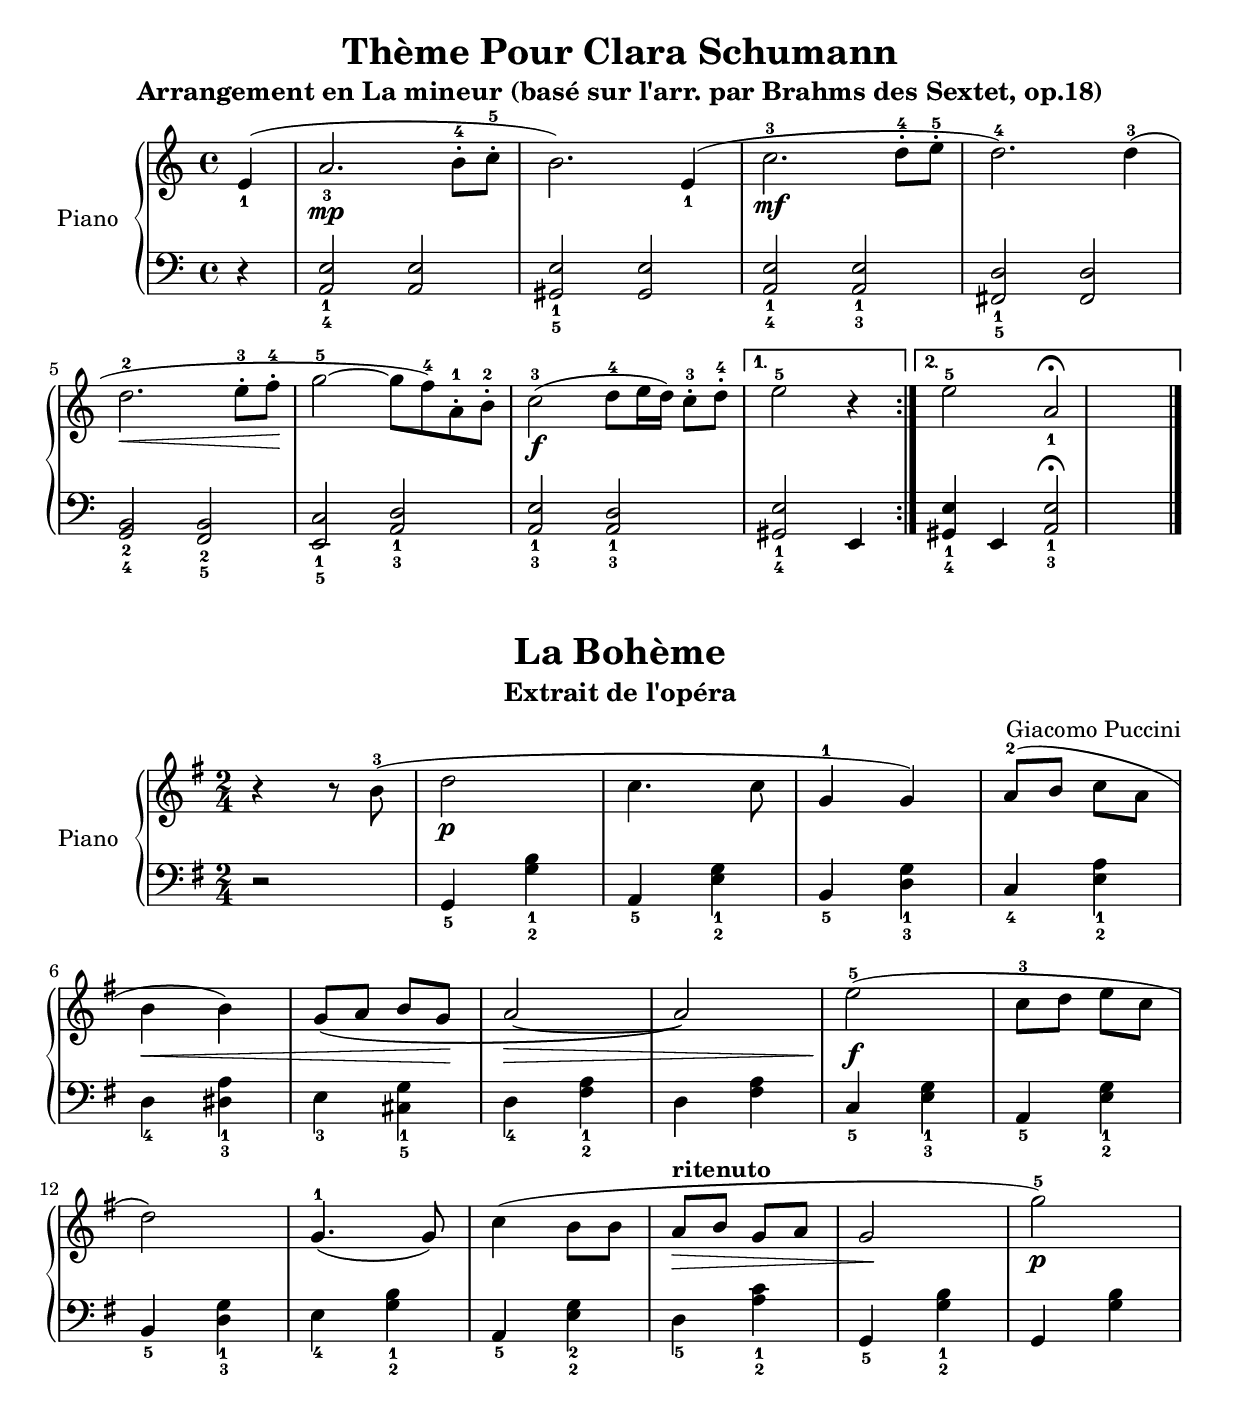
\version "2.18.2"
\language "italiano"
\version "2.18.2"
\language "italiano"
\paper{
  print-all-headers = ##t
}


global = {
  \key do \major
  \time 4/4
  \partial 4
}

right = \relative do'' {
  \global
  % Music follows here.
  \repeat volta 2 {
    mi,4_1(
    la2._3\mp si8-.-4 do8-.-5
    si2.) mi,4_1(
    do'2.^3\mf re8-.^4 mi8-.^5
    re2.^4) re4^3(
    | \break
    re2.^2\< mi8-.^3 fa8-.^4\!
    sol2^5~ sol8 fa8^4) la,8-.^1 si8-.^2
    do2^3\f( re8^4 mi16 re16) do8-.^3 re8-.^4
  }
  \alternative {
    {
      \set Timing.measureLength = #(ly:make-moment 3/4)
      mi2^5 r4
    }
    {
      \set Timing.measureLength = #(ly:make-moment 4/4)
      mi2^5 la,2_1\fermata \bar "|." 
    }
  }
}

left = \relative do' {
  \global
  \repeat volta 2 {
    r4
    < la,_4 mi'_1 >2 < la mi' >2
    < sold_5 mi'_1 >2 < sold mi' >2
    < la_4 mi'_1 >2 < la_3 mi'_1 >2
    < fad_5 re'_1 >2 < fad re' >2
    | \break
    < sol_4 si_2 >2 < fa_5 si_2 >2
    < mi_5 do'_1 >2 < la_3 re_1 >2
    < la_3 mi'_1 >2 < la_3 re_1 >2
  }
  \alternative {
    { < sold_4 mi'_1>2 mi4 }
    { < sold_4 mi'_1>4 mi4 < la_3 mi'_1 >2\fermata \bar "|." }
  }
}

\score {
  \header {
    title = "Thème Pour Clara Schumann"
    subtitle = "Arrangement en La mineur (basé sur l'arr. par Brahms des Sextet, op.18)"
    %composer = "Brahms"
  }

  \new PianoStaff \with {
    instrumentName = "Piano"
  } <<
    \new Staff = "right" \with {
      midiInstrument = "acoustic grand"
    } \right
    \new Staff = "left" \with {
      midiInstrument = "acoustic grand"
    } { \clef bass \left }
  >>
  \layout { }
  \midi {
    \tempo 4=100
  }
}

\version "2.18.2"
\language "italiano"
\paper{
  print-all-headers = ##t
}


global = {
  \key sol \major
  \time 2/4
}
rit = \markup { \bold ritenuto }

right = \relative do'' {
  \global
  % Make nuance stops on the note instead of on the straff
  % Music follows here.
  r4 r8 si^3(
  re2\p
  do4. do8
  sol4^1 sol4)
  la8^2( si8 do8 la8
  | \break
  si4\< si4)
  sol8( la8 si8 sol8\!
  la2\>~
  la2)
  mi'2^5(\f
  do8^3 re8 mi8 do8
  | \break
  re2)
  sol,4.^1( sol8)
  do4( si8 si8
  \override Hairpin.to-barline = ##f
  la8\>^\rit si8 sol8 la8
  sol2\!
  sol'2^5\p)
}

left = \relative do' {
  \global
  r2
  sol,4_5 <sol'_2 si_1>4
  la,4_5 <mi'_2 sol_1>4
  si_5 <re_3 sol_1>4
  do_4 <mi_2 la_1>4

  re4_4 <red_3 la'_1>4
  mi4_3 <dod_5 sol'_1>4
  re4_4 <fad_2 la_1>4
  re4 <fad la>4
  do4_5 <mi_3 sol_1>4
  la,4_5 <mi'_2 sol_1>4

  si4_5 <re_3 sol_1>4
  mi_4 <sol_2 si_1>4
  la,_5 <mi'_2 sol_2>4
  re4_5 <la'_2 do_1>4
  sol,4_5 <sol'_2 si_1>4
  sol,4 <sol' si>
}

\score {
  \header {
    title = "La Bohème"
    subtitle = "Extrait de l'opéra"
    composer = "Giacomo Puccini"
  }

  \new PianoStaff \with {
    instrumentName = "Piano"
  } <<
    \new Staff = "right" \with {
      midiInstrument = "acoustic grand"
    } \right
    \new Staff = "left" \with {
      midiInstrument = "acoustic grand"
    } { \clef bass \left }
  >>
  \layout { }
  \midi {
    \tempo 4=60
  }
}

